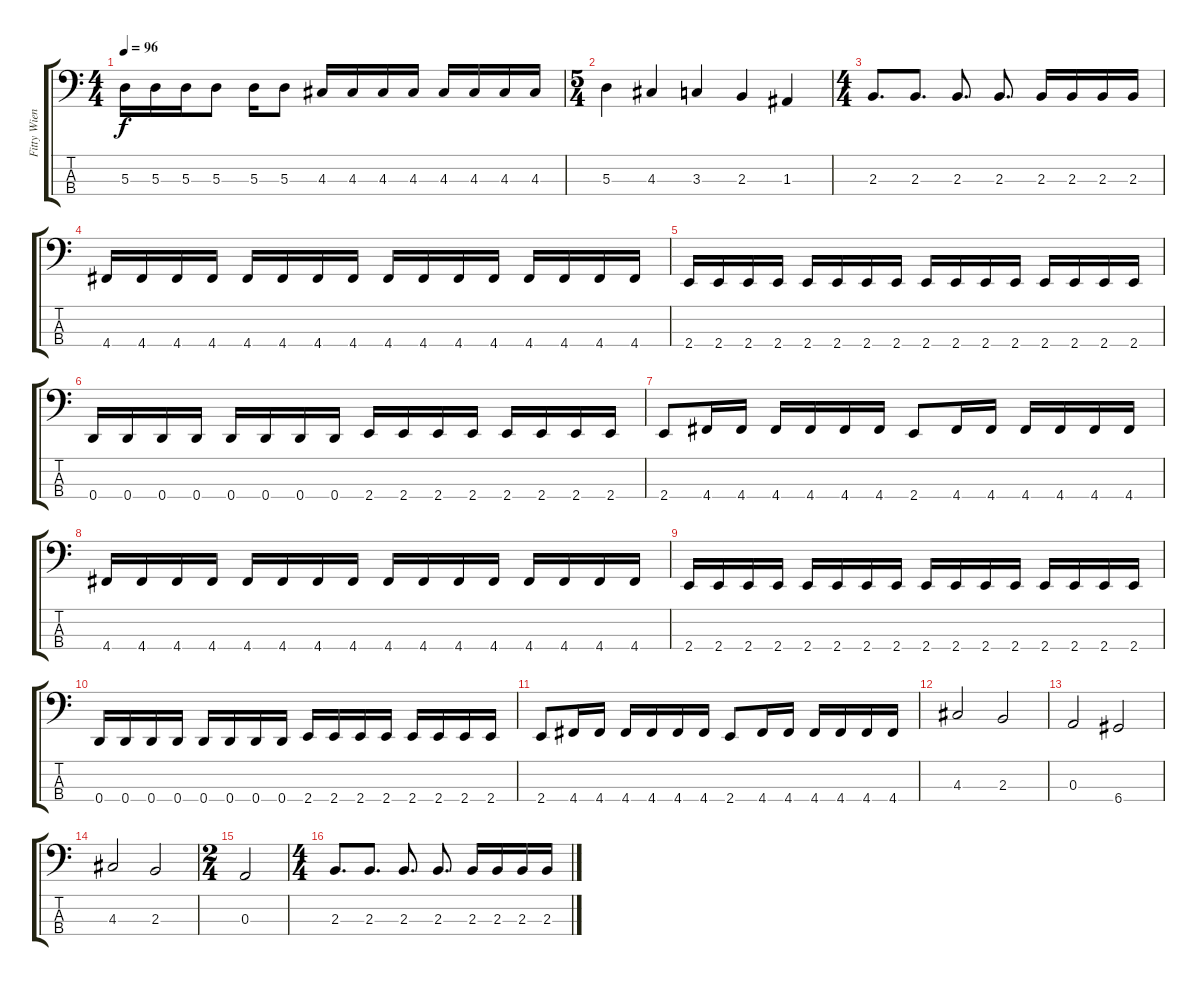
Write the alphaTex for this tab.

\track ("Fitty Wienhold" "Fitty Wien") {instrument electricbassfinger}
\staff {score tabs}
\tuning (G2 D2 A1 D1) {hide}
\ts (4 4)
\tempo 96
\clef f4
\ks c
5.3.16{dy f} 5.3.16 5.3.16 5.3.8 5.3.16 5.3.8 4.3.16 4.3.16 4.3.16 4.3.16 4.3.16 4.3.16 4.3.16 4.3.16 |
\ts (5 4)
5.3.4 4.3.4 3.3.4 2.3.4 1.3.4 |
\ts (4 4)
2.3.8{d} 2.3.8{d} 2.3.8{d} 2.3.8{d} 2.3.16 2.3.16 2.3.16 2.3.16 |
4.4.16 4.4.16 4.4.16 4.4.16 4.4.16 4.4.16 4.4.16 4.4.16 4.4.16 4.4.16 4.4.16 4.4.16 4.4.16 4.4.16 4.4.16 4.4.16 |
2.4.16 2.4.16 2.4.16 2.4.16 2.4.16 2.4.16 2.4.16 2.4.16 2.4.16 2.4.16 2.4.16 2.4.16 2.4.16 2.4.16 2.4.16 2.4.16 |
0.4.16 0.4.16 0.4.16 0.4.16 0.4.16 0.4.16 0.4.16 0.4.16 2.4.16 2.4.16 2.4.16 2.4.16 2.4.16 2.4.16 2.4.16 2.4.16 |
2.4.8 4.4.16 4.4.16 4.4.16 4.4.16 4.4.16 4.4.16 2.4.8 4.4.16 4.4.16 4.4.16 4.4.16 4.4.16 4.4.16 |
4.4.16 4.4.16 4.4.16 4.4.16 4.4.16 4.4.16 4.4.16 4.4.16 4.4.16 4.4.16 4.4.16 4.4.16 4.4.16 4.4.16 4.4.16 4.4.16 |
2.4.16 2.4.16 2.4.16 2.4.16 2.4.16 2.4.16 2.4.16 2.4.16 2.4.16 2.4.16 2.4.16 2.4.16 2.4.16 2.4.16 2.4.16 2.4.16 |
0.4.16 0.4.16 0.4.16 0.4.16 0.4.16 0.4.16 0.4.16 0.4.16 2.4.16 2.4.16 2.4.16 2.4.16 2.4.16 2.4.16 2.4.16 2.4.16 |
2.4.8 4.4.16 4.4.16 4.4.16 4.4.16 4.4.16 4.4.16 2.4.8 4.4.16 4.4.16 4.4.16 4.4.16 4.4.16 4.4.16 |
4.3.2 2.3.2 |
0.3.2 6.4.2 |
4.3.2 2.3.2 |
\ts (2 4)
0.3.2 |
\ts (4 4)
2.3.8{d} 2.3.8{d} 2.3.8{d} 2.3.8{d} 2.3.16 2.3.16 2.3.16 2.3.16
